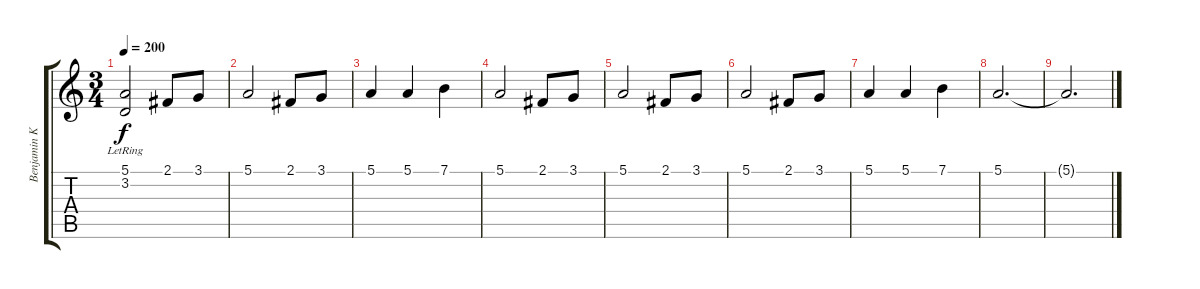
\track ("Benjamin Kowalewicz" "Benjamin K") {instrument electricgrandpiano}
\staff {score tabs}
\tuning (E4 B3 G3 D3 A2 E2) {hide}
\ts (3 4)
\tempo 200
\clef g2
\ks c
(5.1 3.2{lr}).2{dy f} 2.1.8 3.1.8 |
5.1.2 2.1.8 3.1.8 |
5.1.4 5.1.4 7.1.4 |
5.1.2 2.1.8 3.1.8 |
5.1.2 2.1.8 3.1.8 |
5.1.2 2.1.8 3.1.8 |
5.1.4 5.1.4 7.1.4 |
5.1.2{d} |
5.1{t}.2{d}
